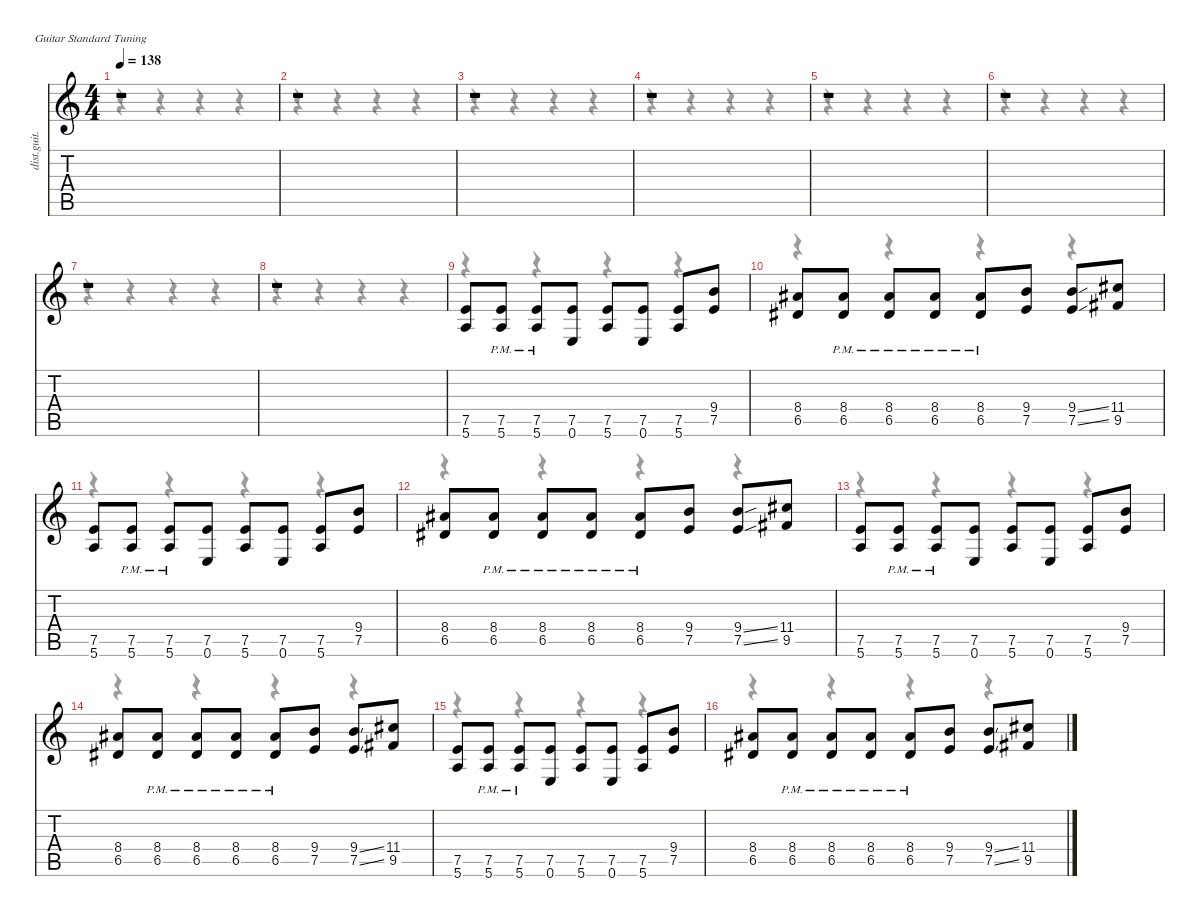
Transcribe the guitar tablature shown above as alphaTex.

\defaultSystemsLayout 4
\hideDynamics
\bracketExtendMode nobrackets
\track ("Kirk Hammett ( Lead )" "dist.guit.") {instrument distortionguitar}
\staff {score tabs}
\tuning (E4 B3 G3 D3 A2 E2)
\voice
\ts (4 4)
\tempo 138
\clef g2
\ks c
r.1{dy f} |
r.1 |
r.1 |
r.1 |
r.1 |
r.1 |
r.1 |
r.1 |
(7.5 5.6).8 (7.5{pm} 5.6{pm}).8 (7.5{pm} 5.6{pm}).8 (7.5 0.6).8 (7.5 5.6).8 (7.5 0.6).8 (7.5 5.6).8 (9.4 7.5).8 |
(8.4{acc #} 6.5{acc #}).8 (8.4{pm acc #} 6.5{pm acc #}).8 (8.4{pm acc #} 6.5{pm acc #}).8 (8.4{pm acc #} 6.5{pm acc #}).8 (8.4{pm acc #} 6.5{pm acc #}).8 (9.4 7.5).8 (9.4{ss} 7.5{ss}).8 (11.4{acc #} 9.5{acc #}).8 |
(7.5 5.6).8 (7.5{pm} 5.6{pm}).8 (7.5{pm} 5.6{pm}).8 (7.5 0.6).8 (7.5 5.6).8 (7.5 0.6).8 (7.5 5.6).8 (9.4 7.5).8 |
(8.4{acc #} 6.5{acc #}).8 (8.4{pm acc #} 6.5{pm acc #}).8 (8.4{pm acc #} 6.5{pm acc #}).8 (8.4{pm acc #} 6.5{pm acc #}).8 (8.4{pm acc #} 6.5{pm acc #}).8 (9.4 7.5).8 (9.4{ss} 7.5{ss}).8 (11.4{acc #} 9.5{acc #}).8 |
(7.5 5.6).8 (7.5{pm} 5.6{pm}).8 (7.5{pm} 5.6{pm}).8 (7.5 0.6).8 (7.5 5.6).8 (7.5 0.6).8 (7.5 5.6).8 (9.4 7.5).8 |
(8.4{acc #} 6.5{acc #}).8 (8.4{pm acc #} 6.5{pm acc #}).8 (8.4{pm acc #} 6.5{pm acc #}).8 (8.4{pm acc #} 6.5{pm acc #}).8 (8.4{pm acc #} 6.5{pm acc #}).8 (9.4 7.5).8 (9.4{ss} 7.5{ss}).8 (11.4{acc #} 9.5{acc #}).8 |
(7.5 5.6).8 (7.5{pm} 5.6{pm}).8 (7.5{pm} 5.6{pm}).8 (7.5 0.6).8 (7.5 5.6).8 (7.5 0.6).8 (7.5 5.6).8 (9.4 7.5).8 |
(8.4{acc #} 6.5{acc #}).8 (8.4{pm acc #} 6.5{pm acc #}).8 (8.4{pm acc #} 6.5{pm acc #}).8 (8.4{pm acc #} 6.5{pm acc #}).8 (8.4{pm acc #} 6.5{pm acc #}).8 (9.4 7.5).8 (9.4{ss} 7.5{ss}).8 (11.4{acc #} 9.5{acc #}).8
\voice
\clef g2
\ottava regular
\simile none
\ks c
r.4{dy mf} r.4 r.4 r.4 |
r.4 r.4 r.4 r.4 |
r.4 r.4 r.4 r.4 |
r.4 r.4 r.4 r.4 |
r.4 r.4 r.4 r.4 |
r.4 r.4 r.4 r.4 |
r.4 r.4 r.4 r.4 |
r.4 r.4 r.4 r.4 |
r.4 r.4 r.4 r.4 |
r.4 r.4 r.4 r.4 |
r.4 r.4 r.4 r.4 |
r.4 r.4 r.4 r.4 |
r.4 r.4 r.4 r.4 |
r.4 r.4 r.4 r.4 |
r.4 r.4 r.4 r.4 |
r.4 r.4 r.4 r.4
